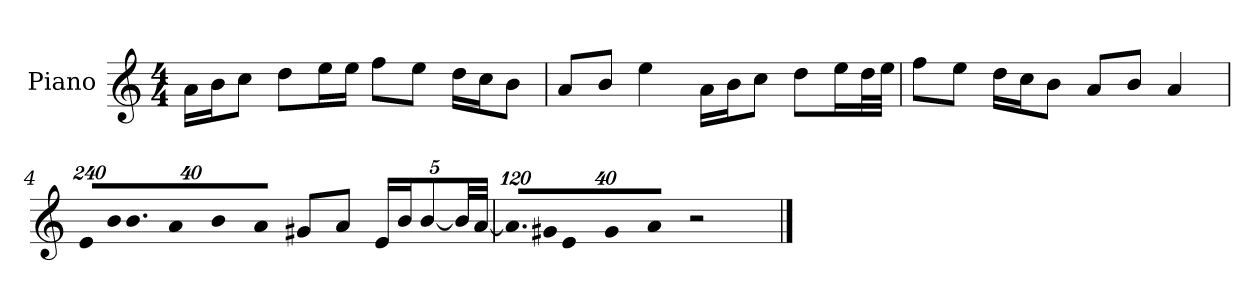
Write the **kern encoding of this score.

**kern
*part1
*staff1
*I"Piano
*I'P-no
*clefG2
*k[]
*M4/4
*MM90
=1
16a\LL
16b\J
8cc\J
8dd\L
16ee\L
16ee\JJ
8ff\L
8ee\J
16dd\LL
16cc\J
8b\J
=2
8a/L
8b/J
4ee\
16a\LL
16b\J
8cc\J
8dd\L
16ee\L
32dd\L
32ee\JJJ
=3
8ff\L
8ee\J
16dd\LL
16cc\J
8b\J
8a/L
8b/J
4a/
=4
*Xbrackettup
!LO:N:vis=16
1920%137e/LL
!LO:N:vis=32
640%23b/K
!LO:N:vis=16.
960%103b/J
!LO:N:vis=8
960%137a/
!LO:N:vis=16
1920%137b/L
!LO:N:vis=16
1920%137a/JJ
8g#X/L
8a/J
20e/LL
20b/J
[10b/
40b/LL]
[40a/JJJ
!!LO:LB:g=z
=5
!LO:N:vis=16.
960%103a/LL]
!LO:N:vis=32
640%23g#X/K
!LO:N:vis=16
1920%137e/J
!LO:N:vis=8
960%137g#/
!LO:N:vis=8
960%137a/J
2r
==
*-
